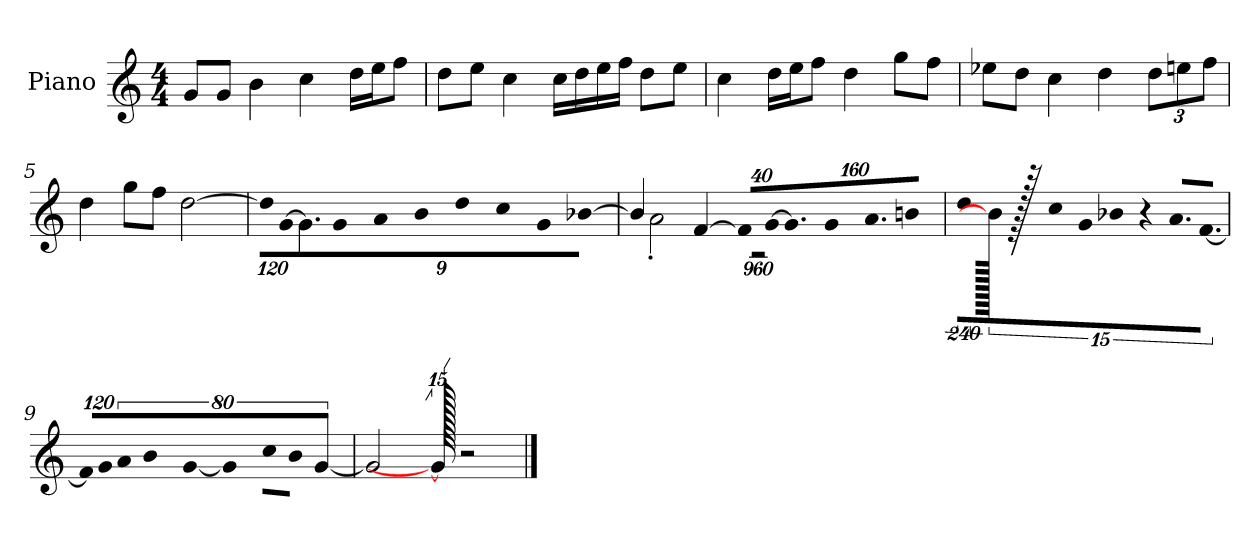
**kern
*part1
*staff1
*I"Piano
*I'P-no
*clefG2
*k[]
*M4/4
*MM90
=1
8g/L
8g/J
4b\
4cc\
16dd\LL
16ee\J
8ff\J
=2
8dd\L
8ee\J
4cc\
16cc\LL
16dd\
16ee\
16ff\JJ
8dd\L
8ee\J
=3
4cc\
16dd\LL
16ee\J
8ff\J
4dd\
8gg\L
8ff\J
=4
8ee-X\L
8dd\J
4cc\
4dd\
*Xbrackettup
12dd\L
12een\
12ff\J
=5
4dd\
8gg\L
8ff\J
[2dd\
!!LO:LB:g=z
=6
!LO:N:vis=16
1920%107dd\LL]
!LO:N:vis=16
[1920%107g\J
9.g\]
!LO:N:vis=8
640%71g\
!LO:N:vis=16
1920%107a\K
!LO:N:vis=8
640%71b\
!LO:N:vis=8
640%71dd\
!LO:N:vis=8
640%71cc\
!LO:N:vis=8
640%71g\
!LO:N:vis=8
[640%71b-X\J
=7
*^
4b-/]	1920ryy
.	2a'\
[4f/	.
!LO:N:vis=32	!
640%23f/LLL]	.
.	1920%959r
!LO:N:vis=32	!
[640%23g/JJ	.
!LO:N:vis=8.	!
640%137g/]	.
!LO:N:vis=16	!
1920%137g/L	.
!LO:N:vis=16.	!
960%103a/	.
[480%17bn/JJ	.
*v	*v
=8
*brackettup
!LO:N:vis=8
960%137dd\L
1920b/]
1920r
!LO:N:vis=8
960%137cc\
!LO:N:vis=8
960%137g\
!LO:N:vis=16
1920%137b-X\Jk
!LO:N:vis=16
1920%137r
!LO:N:vis=8.
640%137a/L
!LO:N:vis=8.
[640%137f/J
=9
!LO:N:vis=16
1920%107f/LL]
!LO:N:vis=16
1920%107g/J
!LO:N:vis=8
640%71a/
!LO:N:vis=16
1920%107b/L
!LO:N:vis=16
[1920%107g/JJ
!LO:N:vis=4
1920%427g/]
!LO:N:vis=8
640%71cc\L
!LO:N:vis=8
640%71b\J
[320%71g/
=10
2g/]
1920g/_
2r
==
*-
